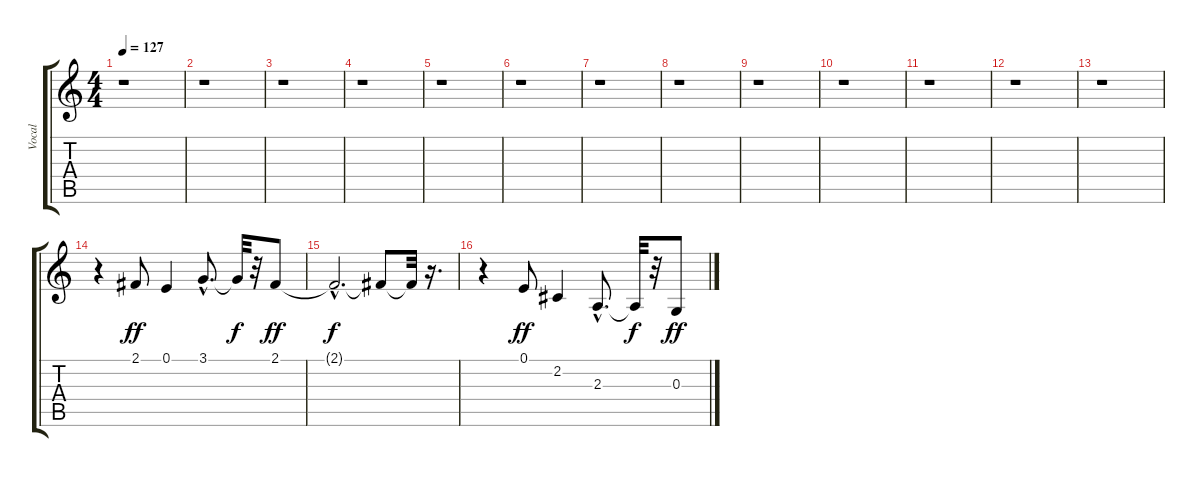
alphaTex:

\track ("Vocal" "Vocal") {instrument pad7halo}
\staff {score tabs}
\tuning (E4 B3 G3 D3 A2 E2) {hide}
\ts (4 4)
\tempo 127
\clef g2
\ks c
r.1{dy ff instrument pad7halo} |
r.1 |
r.1 |
r.1 |
r.1 |
r.1 |
r.1 |
r.1 |
r.1 |
r.1 |
r.1 |
r.1 |
r.1 |
r.4 2.1.8{volume 16} 0.1.4 3.1{hac}.8{d} 3.1{t}.32{dy f} r.32 2.1.8{dy ff} |
2.1{hac t}.2{d dy f} 2.1{t}.8 2.1{t}.32 r.16{d} |
r.4 0.1.8{dy ff} 2.2.4 2.3{hac}.8{d} 2.3{t}.32{dy f} r.32 0.3.8{dy ff}
